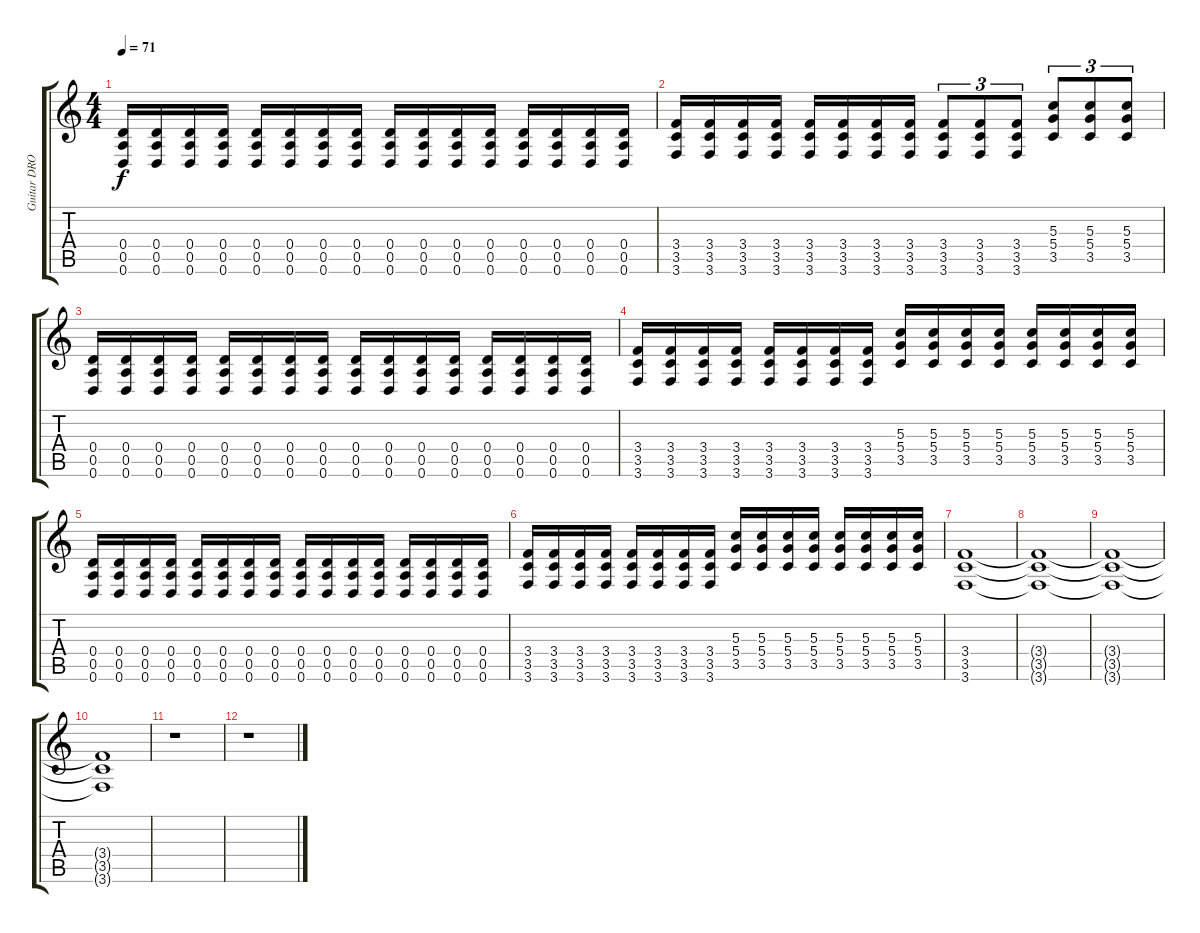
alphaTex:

\track ("Guitar DROP-D TWO" "Guitar DRO") {instrument overdrivenguitar}
\staff {score tabs}
\tuning (E4 B3 G3 D3 A2 D2) {hide}
\ts (4 4)
\tempo 71
\clef g2
\ks c
(0.4 0.5 0.6).16{dy f} (0.4 0.5 0.6).16 (0.4 0.5 0.6).16 (0.4 0.5 0.6).16 (0.4 0.5 0.6).16 (0.4 0.5 0.6).16 (0.4 0.5 0.6).16 (0.4 0.5 0.6).16 (0.4 0.5 0.6).16 (0.4 0.5 0.6).16 (0.4 0.5 0.6).16 (0.4 0.5 0.6).16 (0.4 0.5 0.6).16 (0.4 0.5 0.6).16 (0.4 0.5 0.6).16 (0.4 0.5 0.6).16 |
(3.4 3.5 3.6).16 (3.4 3.5 3.6).16 (3.4 3.5 3.6).16 (3.4 3.5 3.6).16 (3.4 3.5 3.6).16 (3.4 3.5 3.6).16 (3.4 3.5 3.6).16 (3.4 3.5 3.6).16 (3.4 3.5 3.6).8{tu (3 2)} (3.4 3.5 3.6).8{tu (3 2)} (3.4 3.5 3.6).8{tu (3 2)} (5.3 5.4 3.5).8{tu (3 2)} (5.3 5.4 3.5).8{tu (3 2)} (5.3 5.4 3.5).8{tu (3 2)} |
(0.4 0.5 0.6).16 (0.4 0.5 0.6).16 (0.4 0.5 0.6).16 (0.4 0.5 0.6).16 (0.4 0.5 0.6).16 (0.4 0.5 0.6).16 (0.4 0.5 0.6).16 (0.4 0.5 0.6).16 (0.4 0.5 0.6).16 (0.4 0.5 0.6).16 (0.4 0.5 0.6).16 (0.4 0.5 0.6).16 (0.4 0.5 0.6).16 (0.4 0.5 0.6).16 (0.4 0.5 0.6).16 (0.4 0.5 0.6).16 |
(3.4 3.5 3.6).16 (3.4 3.5 3.6).16 (3.4 3.5 3.6).16 (3.4 3.5 3.6).16 (3.4 3.5 3.6).16 (3.4 3.5 3.6).16 (3.4 3.5 3.6).16 (3.4 3.5 3.6).16 (5.3 5.4 3.5).16 (5.3 5.4 3.5).16 (5.3 5.4 3.5).16 (5.3 5.4 3.5).16 (5.3 5.4 3.5).16 (5.3 5.4 3.5).16 (5.3 5.4 3.5).16 (5.3 5.4 3.5).16 |
(0.4 0.5 0.6).16 (0.4 0.5 0.6).16 (0.4 0.5 0.6).16 (0.4 0.5 0.6).16 (0.4 0.5 0.6).16 (0.4 0.5 0.6).16 (0.4 0.5 0.6).16 (0.4 0.5 0.6).16 (0.4 0.5 0.6).16 (0.4 0.5 0.6).16 (0.4 0.5 0.6).16 (0.4 0.5 0.6).16 (0.4 0.5 0.6).16 (0.4 0.5 0.6).16 (0.4 0.5 0.6).16 (0.4 0.5 0.6).16 |
(3.4 3.5 3.6).16 (3.4 3.5 3.6).16 (3.4 3.5 3.6).16 (3.4 3.5 3.6).16 (3.4 3.5 3.6).16 (3.4 3.5 3.6).16 (3.4 3.5 3.6).16 (3.4 3.5 3.6).16 (5.3 5.4 3.5).16 (5.3 5.4 3.5).16 (5.3 5.4 3.5).16 (5.3 5.4 3.5).16 (5.3 5.4 3.5).16 (5.3 5.4 3.5).16 (5.3 5.4 3.5).16 (5.3 5.4 3.5).16 |
(3.4 3.5 3.6).1{volume 0} |
(3.4{t} 3.5{t} 3.6{t}).1 |
(3.4{t} 3.5{t} 3.6{t}).1 |
(3.4{t} 3.5{t} 3.6{t}).1 |
r.1 |
r.1
